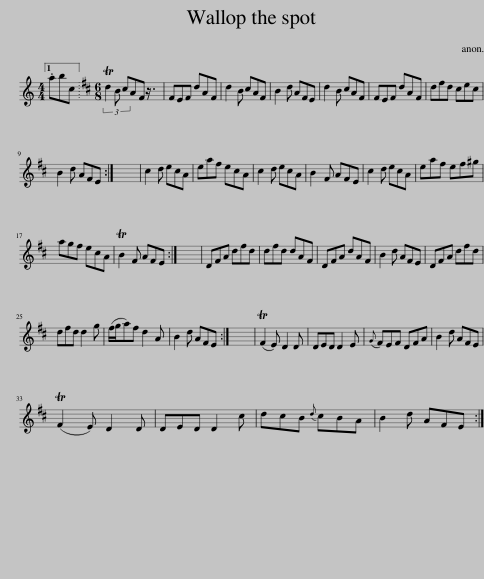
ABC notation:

X:1
L:1/8
M:4/4
I:linebreak $
K:C
V:1 treble
V:1
 .abc ||[K:D][M:6/8] (3Td2 B cAF x/12 | FEF dAF | d2 B cAF | B2 d AFE | %5
 d2 B cAF | FEF dAF | dfd cec |$ B2 d AFE :| x6 | %10
 c2 d ecA | eaf ecA | c2 d ecA | B2 F AFE | c2 d ecA | %15
 eaf ef^g |$ agf ecA | TB2 F AFE :| x6 | DFA dfd | %20
 dfd dAF | DFA dAF | B2 d AFE | DFA dfd |$ dfd d2 g | %25
 (f/g/a)f d2 A | B2 d AFE :| x6 | (TF2 E) D2 D | DED D2 E | %30
{G} FEF DFA | B2 d AFE |$ (TF2 E) D2 D | DED D2 c | dcB{d} cBA | %35
 B2 d AFE :| %36
